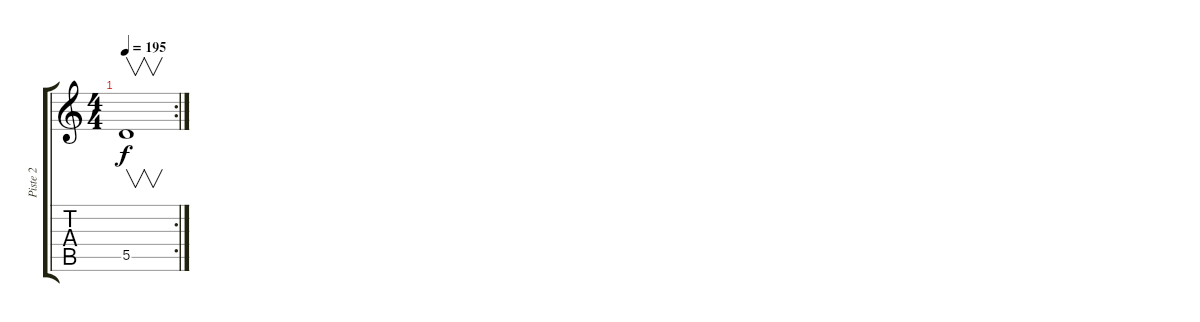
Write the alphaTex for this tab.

\track ("Piste 2" "Piste 2") {instrument electricguitarjazz}
\staff {score tabs}
\tuning (E4 B3 G3 D3 A2 E2) {hide}
\rc 2
\ts (4 4)
\tempo 195
\clef g2
\ks c
5.5.1{v dy f}
